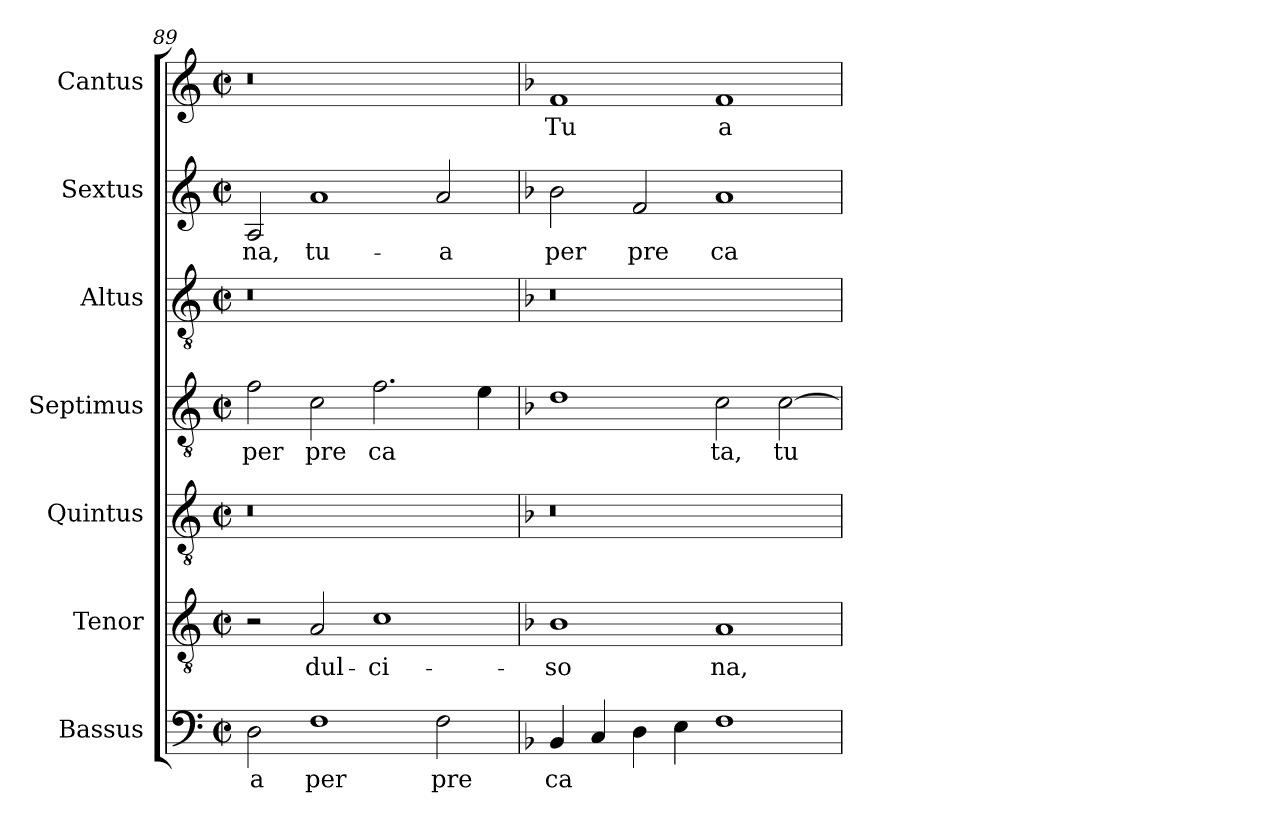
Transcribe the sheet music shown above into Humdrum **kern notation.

**kern	**text	**kern	**text	**kern	**kern	**text	**kern	**kern	**text	**kern	**text
*part7	*part7	*part6	*part6	*part5	*part4	*part4	*part3	*part2	*part2	*part1	*part1
*staff7	*staff7	*staff6	*staff6	*staff5	*staff4	*staff4	*staff3	*staff2	*staff2	*staff1	*staff1
*I"Bassus	*	*I"Tenor	*	*I"Quintus	*I"Septimus	*	*I"Altus	*I"Sextus	*	*I"Cantus	*
*clefF4	*	*clefGv2	*	*clefGv2	*clefGv2	*	*clefGv2	*clefG2	*	*clefG2	*
*k[]	*	*k[]	*	*k[]	*k[]	*	*k[]	*k[]	*	*k[]	*
*C:	*	*C:	*	*C:	*C:	*	*C:	*C:	*	*C:	*
*M2/2	*	*M2/2	*	*M2/2	*M2/2	*	*M2/2	*M2/2	*	*M2/2	*
*met(c|)	*	*met(c|)	*	*met(c|)	*met(c|)	*	*met(c|)	*met(c|)	*	*met(c|)	*
=89	=89	=89	=89	=89	=89	=89	=89	=89	=89	=89	=89
!	!LO:LY:b:cj	!	!	!	!	!LO:LY:b:cj	!	!	!LO:LY:b:cj	!	!
2D\	a	2r	.	0r	2f\	per	0r	2A/	-na,	0r	.
!	!LO:LY:b:cj	!	!LO:LY:b:cj	!	!	!LO:LY:b:cj	!	!	!LO:LY:b:cj	!	!
1F	per	2A/	dul-	.	2c\	pre	.	1a	tu-	.	.
!	!	!	!LO:LY:b:cj	!	!	!LO:LY:b:cj	!	!	!	!	!
.	.	1c	-ci-	.	2.f\	ca	.	.	.	.	.
!	!LO:LY:b:cj	!	!	!	!	!	!	!	!LO:LY:b:cj	!	!
2F\	pre	.	.	.	.	.	.	2a/	-a	.	.
.	.	.	.	.	4e\	.	.	.	.	.	.
!!LO:LB:g=z
=90	=90	=90	=90	=90	=90	=90	=90	=90	=90	=90	=90
*k[b-]	*	*k[b-]	*	*k[b-]	*k[b-]	*	*k[b-]	*k[b-]	*	*k[b-]	*
*F:	*	*F:	*	*F:	*F:	*	*F:	*F:	*	*F:	*
!	!LO:LY:b:cj	!	!LO:LY:b:cj	!	!	!	!	!	!LO:LY:b:cj	!	!LO:LY:b:cj
4BB-/	ca	1B-	-so	0r	1d	.	0r	2b-\	per	1f	Tu
4C/	.	.	.	.	.	.	.	.	.	.	.
!	!	!	!	!	!	!	!	!	!LO:LY:b:cj	!	!
4D\	.	.	.	.	.	.	.	2f/	pre	.	.
4E\	.	.	.	.	.	.	.	.	.	.	.
!	!	!	!LO:LY:b:cj	!	!	!LO:LY:b:cj	!	!	!LO:LY:b:cj	!	!LO:LY:b:cj
1F	.	1A	na,	.	2c\	ta,	.	1a	ca	1f	a
!	!	!	!	!	!	!LO:LY:b:cj	!	!	!	!	!
.	.	.	.	.	[>2c\	tu	.	.	.	.	.
=	=	=	=	=	=	=	=	=	=	=	=
*-	*-	*-	*-	*-	*-	*-	*-	*-	*-	*-	*-
